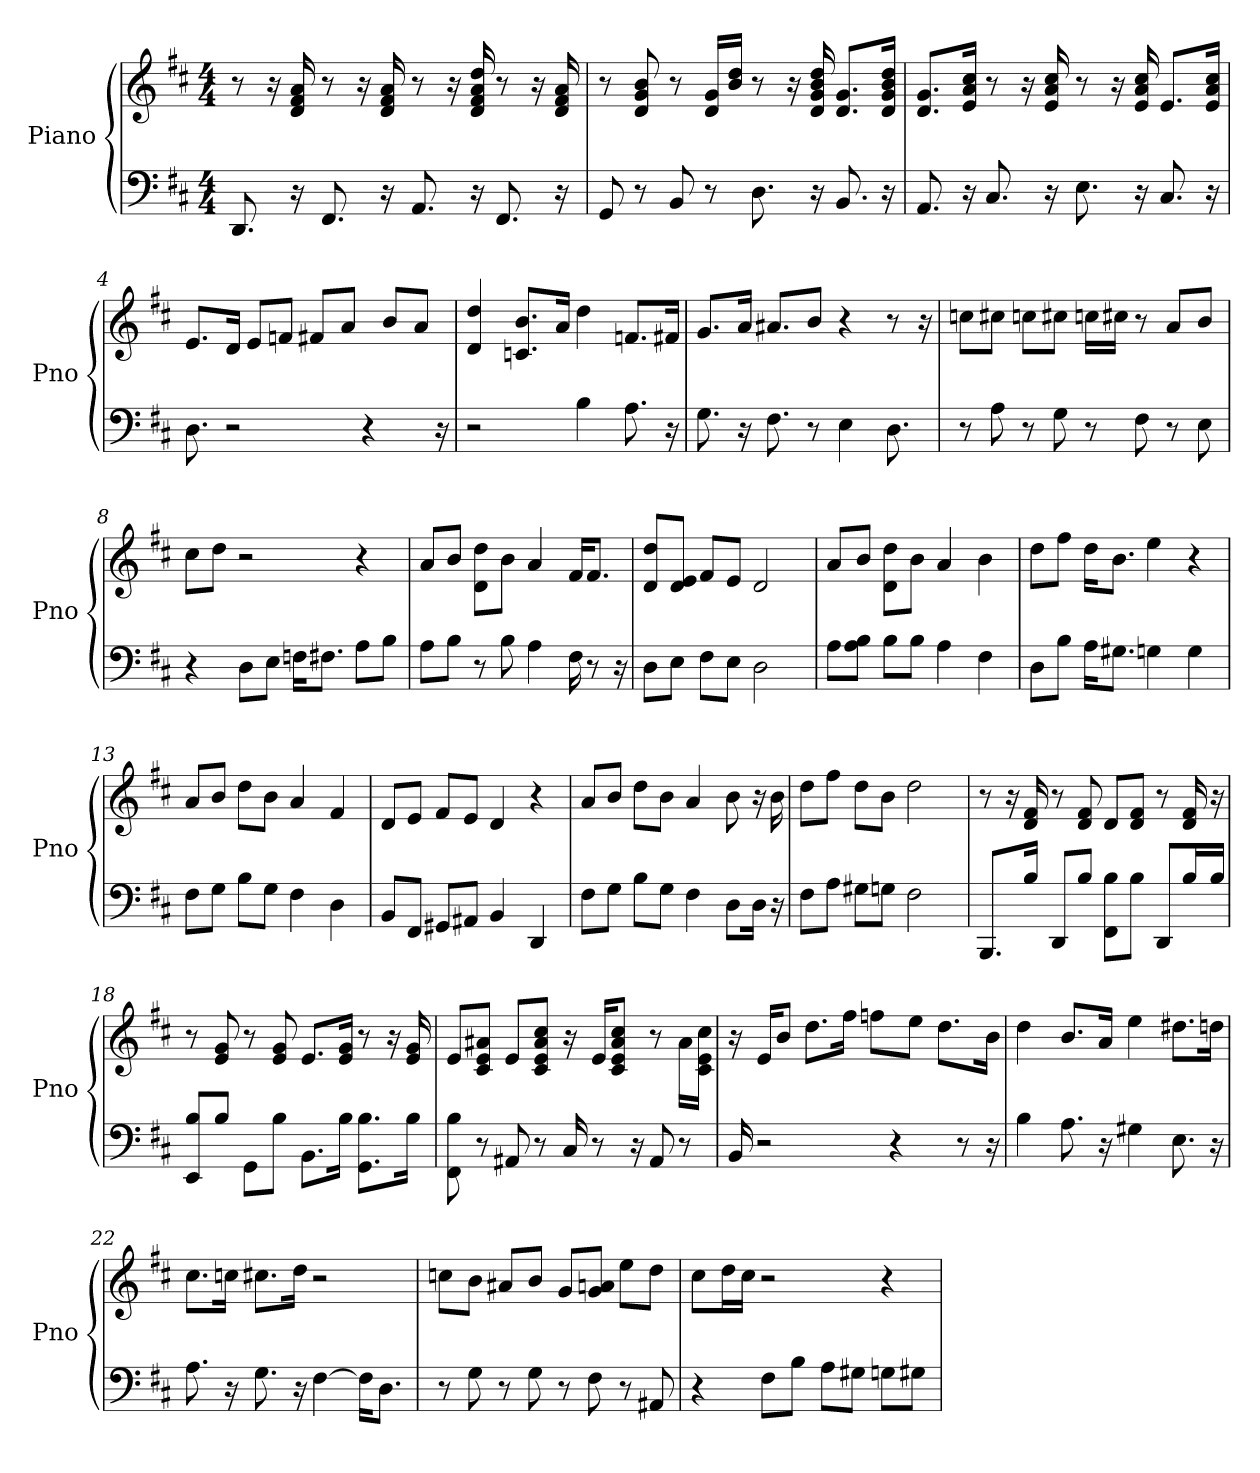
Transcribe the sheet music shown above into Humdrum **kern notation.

**kern	**kern
*part1	*part1
*staff2	*staff1
*I"Piano	*
*I'Pno	*
*clefF4	*clefG2
*k[f#c#]	*k[f#c#]
*D:	*D:
*M4/4	*M4/4
*MM128	*MM128
=1	=1
8.DD	8r
.	16r
16r	16a 16d 16f#
8.FF#	8r
.	16r
16r	16a 16d 16f#
8.AA	8r
.	16r
16r	16a 16dd 16d 16f#
8.FF#	8r
.	16r
16r	16a 16d 16f#
=2	=2
8GG	8r
8r	8g 8b 8d
8BB	8r
8r	16g/ 16d/LL
.	16dd/ 16b/JJ
8.D	8r
.	16r
16r	16d 16dd 16b 16g
8.BB	8.d/ 8.g/L
16r	16d/ 16dd/ 16g/ 16b/Jk
=3	=3
8.AA	8.d/ 8.g/L
16r	16cc#/ 16a/ 16e/Jk
8.C#	8r
.	16r
16r	16e 16a 16cc#
8.E	8r
.	16r
16r	16a 16cc# 16e
8.C#	8.e/L
16r	16cc#/ 16a/ 16e/Jk
=4	=4
8.D	8.e/L
2r	16d/Jk
.	8e/L
.	8f/J
.	8f#/L
.	8a/J
4r	.
.	8b/L
.	8a/J
16r	.
=5	=5
2r	4d 4dd
.	8.b/ 8.c/L
.	16a/Jk
4B	4dd
8.A	8.f/L
16r	16f#/Jk
=6	=6
8.G	8.g/L
16r	16a/Jk
8.F#	8.a#/L
8r	8b/J
4E	4r
8.D	8r
.	16r
=7	=7
8r	8cc\L
8A	8cc#\J
8r	8cc\L
8G	8cc#\J
8r	16cc\LL
.	16cc#\JJ
8F#	8r
8r	8a/L
8E	8b/J
=8	=8
4r	8cc#\L
.	8dd\J
8D\L	2r
8E\J	.
16F\KL	.
8.F#\J	.
8A\L	4r
8B\J	.
=9	=9
8A\L	8a/L
8B\J	8b/J
8r	8dd\ 8d\L
8B	8b\J
4A	4a
16F#	16f#/KL
8r	8.f#/J
16r	.
=10	=10
8D\L	8d/ 8dd/L
8E\J	8d/ 8e/J
8F#\L	8f#/L
8E\J	8e/J
2D	2d
=11	=11
8A\L	8a/L
8B\ 8A\J	8b/J
8B\L	8dd\ 8d\L
8B\J	8b\J
4A	4a
4F#	4b
=12	=12
8D\L	8dd\L
8B\J	8ff#\J
16A\KL	16dd\KL
8.G#\J	8.b\J
4G	4ee
4G	4r
=13	=13
8F#\L	8a/L
8G\J	8b/J
8B\L	8dd\L
8G\J	8b\J
4F#	4a
4D	4f#
=14	=14
8BB/L	8d/L
8FF#/J	8e/J
8GG#/L	8f#/L
8AA#/J	8e/J
4BB	4d
4DD	4r
=15	=15
8F#\L	8a/L
8G\J	8b/J
8B\L	8dd\L
8G\J	8b\J
4F#	4a
8D\L	8b
16D\Jk	16r
16r	16b
=16	=16
8F#\L	8dd\L
8A\J	8ff#\J
8G#\L	8dd\L
8G\J	8b\J
2F#	2dd
=17	=17
8.BBB/L	8r
.	16r
16B/Jk	16f# 16d
8DD/L	8r
8B/J	8d 8f#
8FF#\ 8B\L	8d/L
8B\J	8f#/ 8d/J
8DD/L	8r
16B/L	16d 16f#
16B/JJ	16r
=18	=18
8EE/ 8B/L	8r
8B/J	8g 8e
8GG\L	8r
8B\J	8g 8e
8.BB\L	8.e/L
16B\Jk	16g/ 16e/Jk
8.GG\ 8.B\L	8r
.	16r
16B\Jk	16g 16e
=19	=19
8B 8FF#	8e/L
8r	8c#/ 8a#/ 8e/J
8AA#	8e/L
8r	8cc#/ 8c#/ 8a#/ 8e/J
16C#	16r
8r	16e/KL
.	8c#/ 8a#/ 8e/ 8cc#/J
16r	.
8AA#	8r
8r	16a#\LL
.	16c#\ 16e\ 16cc#\JJ
=20	=20
16BB	16r
2r	16e/KL
.	8b/J
.	8.dd\L
.	16ff#\Jk
.	8ff\L
4r	.
.	8ee\J
.	8.dd\L
8r	.
16r	16b\Jk
=21	=21
4B	4dd
8.A	8.b/L
16r	16a/Jk
4G#	4ee
8.E	8.dd#\L
16r	16dd\Jk
=22	=22
8.A	8.cc#\L
16r	16cc\Jk
8.G	8.cc#\L
16r	16dd\Jk
[4F#	2r
16F#\KL]	.
8.D\J	.
=23	=23
8r	8cc\L
8G	8b\J
8r	8a#/L
8G	8b/J
8r	8g/L
8F#	8a/ 8g/J
8r	8ee\L
8AA#	8dd\J
=24	=24
4r	8cc#\L
.	16dd\L
.	16cc#\JJ
8F#\L	2r
8B\J	.
8A\L	.
8G#\J	.
8G\L	4r
8G#\J	.
=	=
*-	*-
